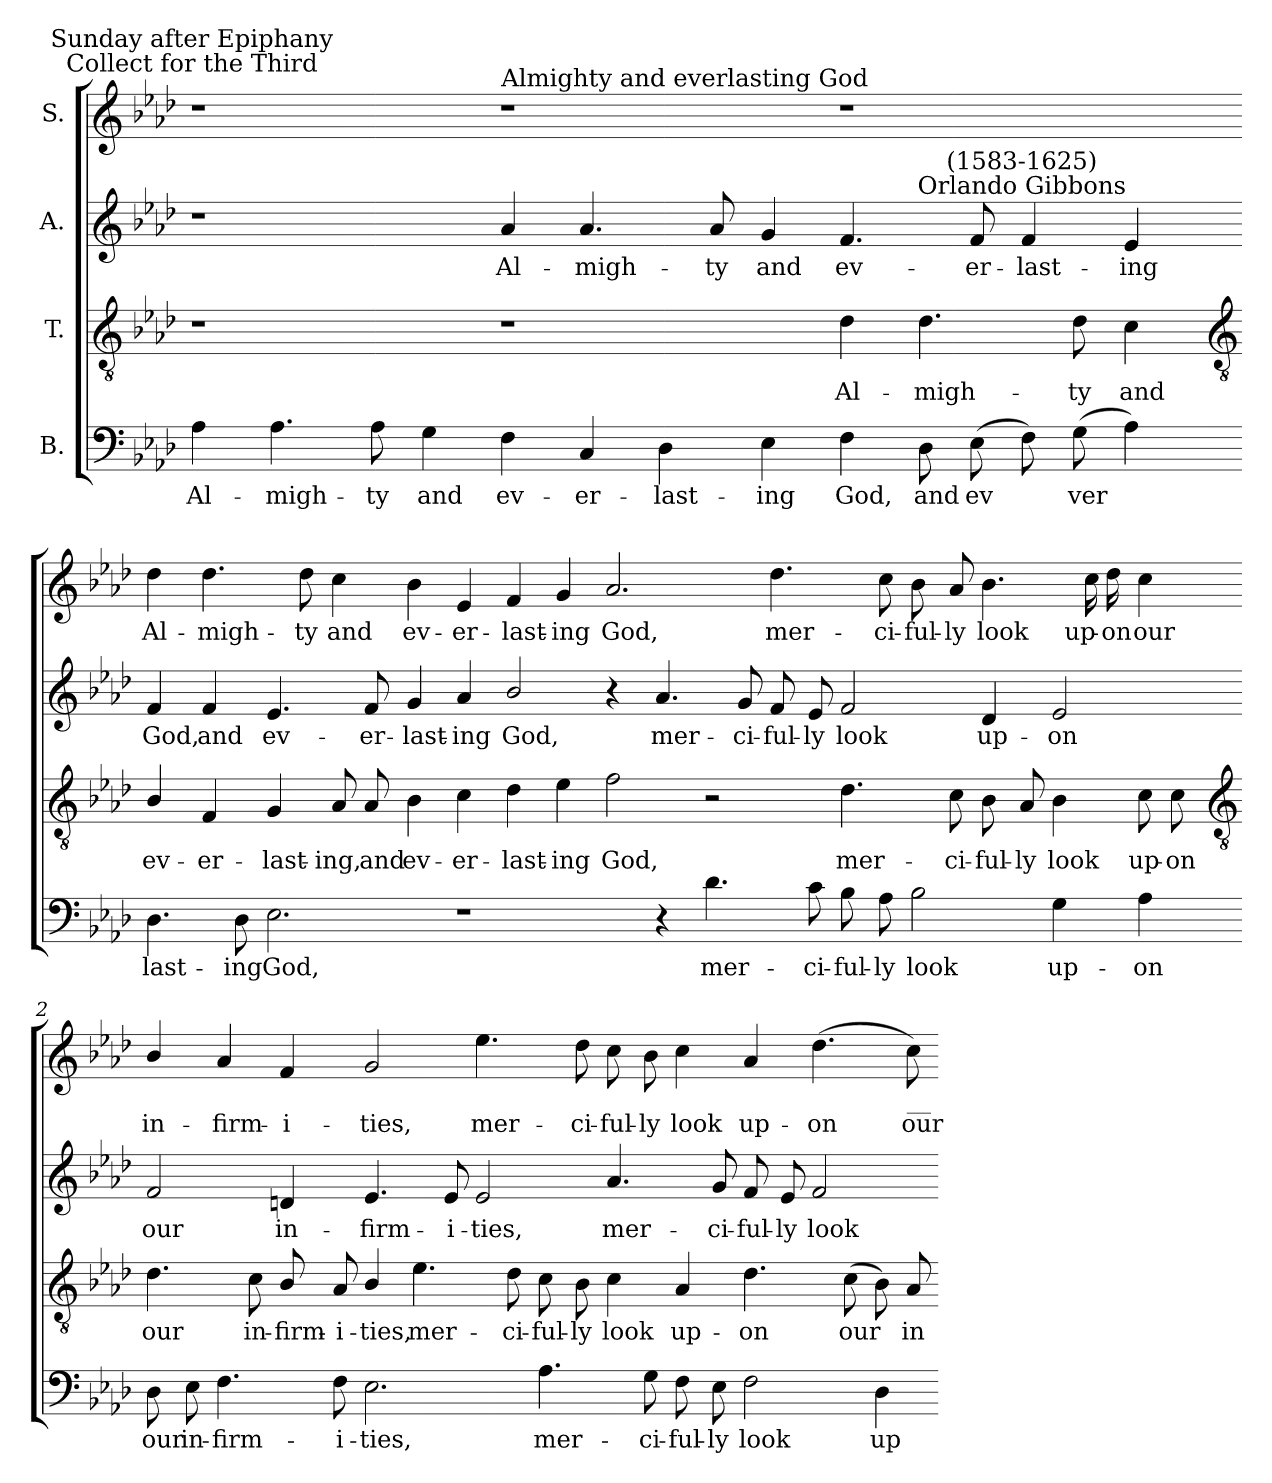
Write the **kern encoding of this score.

**kern	**text	**kern	**text	**kern	**text	**kern	**text
*part4	*part4	*part3	*part3	*part2	*part2	*part1	*part1
*staff4	*staff4	*staff3	*staff3	*staff2	*staff2	*staff1	*staff1
*I"B.	*	*I"T.	*	*I"A.	*	*I"S.	*
*clefF4	*	*clefGv2	*	*clefG2	*	*clefG2	*
*k[b-e-a-d-]	*	*k[b-e-a-d-]	*	*k[b-e-a-d-]	*	*k[b-e-a-d-]	*
*A-:	*	*A-:	*	*A-:	*	*A-:	*
=	=	=	=	=	=	=	=
!	!	!	!	!	!	!LO:TX:a:cj:t=Collect for the Third	!
!	!	!	!	!	!	!LO:TX:a:cj:t=Sunday after Epiphany	!
!	!LO:LY:b	!	!	!	!	!	!
4A-	Al-	1r	.	1r	.	1r	.
!	!LO:LY:b	!	!	!	!	!	!
4.A-	-migh-	.	.	.	.	.	.
!	!LO:LY:b	!	!	!	!	!	!
8A-	-ty	.	.	.	.	.	.
!	!LO:LY:b	!	!	!	!	!	!
4G	and	.	.	.	.	.	.
!	!	!	!	!	!	!LO:TX:a:t=Almighty and everlasting God	!
!	!LO:LY:b	!	!	!	!LO:LY:b	!	!
4F	ev-	1r	.	4a-	Al-	1r	.
!	!LO:LY:b	!	!	!	!LO:LY:b	!	!
4C	-er-	.	.	4.a-	-migh-	.	.
!	!LO:LY:b	!	!	!	!	!	!
4D-	-last-	.	.	.	.	.	.
!	!	!	!	!	!LO:LY:b	!	!
.	.	.	.	8a-	-ty	.	.
!	!LO:LY:b	!	!	!	!LO:LY:b	!	!
4E-	-ing	.	.	4g	and	.	.
!	!LO:LY:b	!	!LO:LY:b	!	!LO:LY:b	!	!
4F	God,	4d-	Al-	4.f	ev-	1r	.
!	!LO:LY:b	!	!LO:LY:b	!	!	!	!
8D-	and	4.d-	-migh-	.	.	.	.
!	!LO:LY:b	!	!	!	!LO:LY:b	!	!
(>8E-	ev	.	.	8f	-er-	.	.
!	!	!	!	!LO:TX:a:cj:t=Orlando Gibbons	!	!	!
!	!	!	!	!LO:TX:a:cj:t=(1583-1625)	!	!	!
!	!	!	!	!	!LO:LY:b	!	!
8F)	.	.	.	4f	-last-	.	.
!	!LO:LY:b	!	!LO:LY:b	!	!	!	!
(>8G	ver	8d-	-ty	.	.	.	.
!	!	!	!LO:LY:b	!	!LO:LY:b	!	!
4A-)	.	4c	and	4e-	-ing	.	.
!!LO:LB:g=z
=1-	=1-	=1-	=1-	=1-	=1-	=1-	=1-
*	*	*clefGv2	*	*	*	*	*
!	!LO:LY:b	!	!LO:LY:b	!	!LO:LY:b	!	!LO:LY:b
4.D-	-last-	4B-/	ev-	4f	God,	4dd-	Al-
!	!	!	!LO:LY:b	!	!LO:LY:b	!	!LO:LY:b
.	.	4F	-er-	4f	and	4.dd-	-migh-
!	!LO:LY:b	!	!	!	!	!	!
8D-	-ing	.	.	.	.	.	.
!	!LO:LY:b	!	!LO:LY:b	!	!LO:LY:b	!	!
2.E-	God,	4G	-last-	4.e-	ev-	.	.
!	!	!	!	!	!	!	!LO:LY:b
.	.	.	.	.	.	8dd-	-ty
!	!	!	!LO:LY:b	!	!	!	!LO:LY:b
.	.	8A-	-ing,	.	.	4cc	and
!	!	!	!LO:LY:b	!	!LO:LY:b	!	!
.	.	8A-	and	8f	-er-	.	.
!	!	!	!LO:LY:b	!	!LO:LY:b	!	!LO:LY:b
.	.	4B-	ev-	4g	-last-	4b-	ev-
!	!	!	!LO:LY:b	!	!LO:LY:b	!	!LO:LY:b
1r	.	4c	-er-	4a-	-ing	4e-	-er-
!	!	!	!LO:LY:b	!	!LO:LY:b	!	!LO:LY:b
.	.	4d-	-last-	2b-/	God,	4f	-last-
!	!	!	!LO:LY:b	!	!	!	!LO:LY:b
.	.	4e-	-ing	.	.	4g	-ing
!	!	!	!LO:LY:b	!	!	!	!LO:LY:b
.	.	2f	God,	4r	.	2.a-	God,
!	!	!	!	!	!LO:LY:b	!	!
4r	.	.	.	4.a-	mer-	.	.
!	!LO:LY:b	!	!	!	!	!	!
4.d-	mer-	2r	.	.	.	.	.
!	!	!	!	!	!LO:LY:b	!	!
.	.	.	.	8g	-ci-	.	.
!	!	!	!	!	!LO:LY:b	!	!LO:LY:b
.	.	.	.	8f	-ful-	4.dd-	mer-
!	!LO:LY:b	!	!	!	!LO:LY:b	!	!
8c	-ci-	.	.	8e-	-ly	.	.
!	!LO:LY:b	!	!LO:LY:b	!	!LO:LY:b	!	!
8B-	-ful-	4.d-	mer-	2f	look	.	.
!	!LO:LY:b	!	!	!	!	!	!LO:LY:b
8A-	-ly	.	.	.	.	8cc	-ci-
!	!LO:LY:b	!	!	!	!	!	!LO:LY:b
2B-	look	.	.	.	.	8b-	-ful-
!	!	!	!LO:LY:b	!	!	!	!LO:LY:b
.	.	8c	-ci-	.	.	8a-	-ly
!	!	!	!LO:LY:b	!	!LO:LY:b	!	!LO:LY:b
.	.	8B-	-ful-	4d-	up-	4.b-	look
!	!	!	!LO:LY:b	!	!	!	!
.	.	8A-	-ly	.	.	.	.
!	!LO:LY:b	!	!LO:LY:b	!	!LO:LY:b	!	!
4G	up-	4B-	look	2e-	-on	.	.
!	!	!	!	!	!	!	!LO:LY:b
.	.	.	.	.	.	16cc	up-
!	!	!	!	!	!	!	!LO:LY:b
.	.	.	.	.	.	16dd-	-on
!	!LO:LY:b	!	!LO:LY:b	!	!	!	!LO:LY:b
4A-	-on	8c	up-	.	.	4cc	our
!	!	!	!LO:LY:b	!	!	!	!
.	.	8c	-on	.	.	.	.
!!LO:LB:g=z
=2-	=2-	=2-	=2-	=2-	=2-	=2-	=2-
*	*	*clefGv2	*	*	*	*	*
!	!LO:LY:b	!	!LO:LY:b	!	!LO:LY:b	!	!LO:LY:b
8D-	our	4.d-	our	2f	our	4b-/	in-
!	!LO:LY:b	!	!	!	!	!	!
8E-	in-	.	.	.	.	.	.
!	!LO:LY:b	!	!	!	!	!	!LO:LY:b
4.F	-firm-	.	.	.	.	4a-	-firm-
!	!	!	!LO:LY:b	!	!	!	!
.	.	8c	in-	.	.	.	.
!	!	!	!LO:LY:b	!	!LO:LY:b	!	!LO:LY:b
.	.	8B-/	-firm-	4dn	in-	4f	-i-
!	!LO:LY:b	!	!LO:LY:b	!	!	!	!
8F	-i-	8A-/	-i-	.	.	.	.
!	!LO:LY:b	!	!LO:LY:b	!	!LO:LY:b	!	!LO:LY:b
2.E-	-ties,	4B-/	-ties,	4.e-	-firm-	2g	-ties,
!	!	!	!LO:LY:b	!	!	!	!
.	.	4.e-	mer-	.	.	.	.
!	!	!	!	!	!LO:LY:b	!	!
.	.	.	.	8e-	-i-	.	.
!	!	!	!	!	!LO:LY:b	!	!LO:LY:b
.	.	.	.	2e-	-ties,	4.ee-	mer-
!	!	!	!LO:LY:b	!	!	!	!
.	.	8d-	-ci-	.	.	.	.
!	!LO:LY:b	!	!LO:LY:b	!	!	!	!
4.A-	mer-	8c	-ful-	.	.	.	.
!	!	!	!LO:LY:b	!	!	!	!LO:LY:b
.	.	8B-	-ly	.	.	8dd-	-ci-
!	!	!	!LO:LY:b	!	!LO:LY:b	!	!LO:LY:b
.	.	4c	look	4.a-	mer-	8cc	-ful-
!	!LO:LY:b	!	!	!	!	!	!LO:LY:b
8G	-ci-	.	.	.	.	8b-	-ly
!	!LO:LY:b	!	!LO:LY:b	!	!	!	!LO:LY:b
8F	-ful-	4A-	up-	.	.	4cc	look
!	!LO:LY:b	!	!	!	!LO:LY:b	!	!
8E-	-ly	.	.	8g	-ci-	.	.
!	!LO:LY:b	!	!LO:LY:b	!	!LO:LY:b	!	!LO:LY:b
2F	look	4.d-	-on	8f	-ful-	4a-	up-
!	!	!	!	!	!LO:LY:b	!	!
.	.	.	.	8e-	-ly	.	.
!	!	!	!	!	!LO:LY:b	!	!LO:LY:b
.	.	.	.	2f	look	(>4.dd-	-on
!	!	!	!LO:LY:b	!	!	!	!
.	.	(>8c	our	.	.	.	.
!	!LO:LY:b	!	!	!	!	!	!
4D-	up-	8B-)	.	.	.	.	.
!	!	!	!	!	!	!LO:TX:b:t=__	!
!	!	!	!LO:LY:b	!	!	!	!LO:LY:b
.	.	8A-	in-	.	.	8cc)	our
=-	=-	=-	=-	=-	=-	=-	=-
*-	*-	*-	*-	*-	*-	*-	*-
